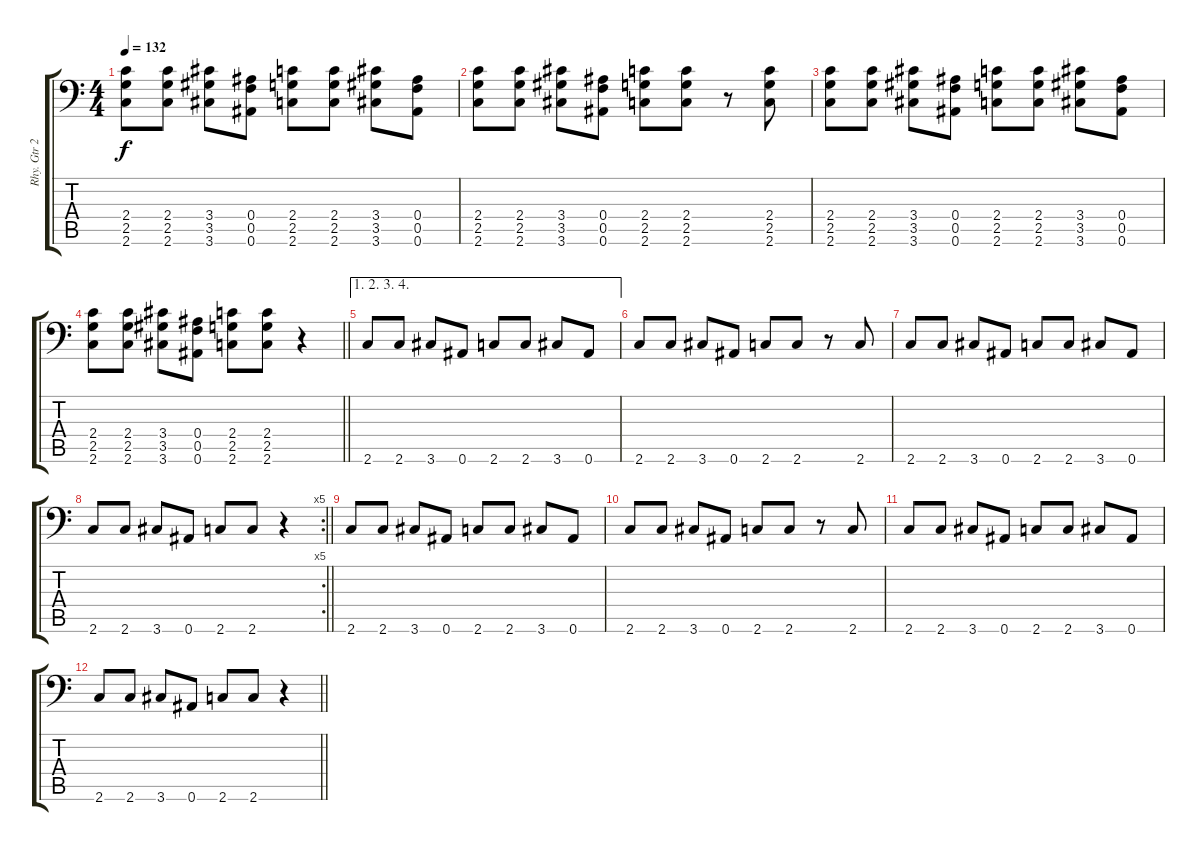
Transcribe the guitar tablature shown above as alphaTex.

\track ("Rhy. Gtr 2" "Rhy. Gtr 2") {instrument distortionguitar}
\staff {score tabs}
\tuning (C4 G3 Eb3 Bb2 F2 Bb1) {hide}
\ts (4 4)
\tempo 132
\clef f4
\ks c
(2.4 2.5 2.6).8{dy f} (2.4 2.5 2.6).8 (3.4 3.5 3.6).8 (0.4 0.5 0.6).8 (2.4 2.5 2.6).8 (2.4 2.5 2.6).8 (3.4 3.5 3.6).8 (0.4 0.5 0.6).8 |
(2.4 2.5 2.6).8 (2.4 2.5 2.6).8 (3.4 3.5 3.6).8 (0.4 0.5 0.6).8 (2.4 2.5 2.6).8 (2.4 2.5 2.6).8 r.8 (2.4 2.5 2.6).8 |
(2.4 2.5 2.6).8 (2.4 2.5 2.6).8 (3.4 3.5 3.6).8 (0.4 0.5 0.6).8 (2.4 2.5 2.6).8 (2.4 2.5 2.6).8 (3.4 3.5 3.6).8 (0.4 0.5 0.6).8 |
\barLineRight lightlight
(2.4 2.5 2.6).8 (2.4 2.5 2.6).8 (3.4 3.5 3.6).8 (0.4 0.5 0.6).8 (2.4 2.5 2.6).8 (2.4 2.5 2.6).8 r.4 |
\ae (1 2 3 4)
\section ("" "")
2.6.8 2.6.8 3.6.8 0.6.8 2.6.8 2.6.8 3.6.8 0.6.8 |
2.6.8 2.6.8 3.6.8 0.6.8 2.6.8 2.6.8 r.8 2.6.8 |
2.6.8 2.6.8 3.6.8 0.6.8 2.6.8 2.6.8 3.6.8 0.6.8 |
\rc 5
\barLineRight lightlight
2.6.8 2.6.8 3.6.8 0.6.8 2.6.8 2.6.8 r.4 |
\section ("" "")
2.6.8 2.6.8 3.6.8 0.6.8 2.6.8 2.6.8 3.6.8 0.6.8 |
2.6.8 2.6.8 3.6.8 0.6.8 2.6.8 2.6.8 r.8 2.6.8 |
2.6.8 2.6.8 3.6.8 0.6.8 2.6.8 2.6.8 3.6.8 0.6.8 |
\barLineRight lightlight
2.6.8 2.6.8 3.6.8 0.6.8 2.6.8 2.6.8 r.4
